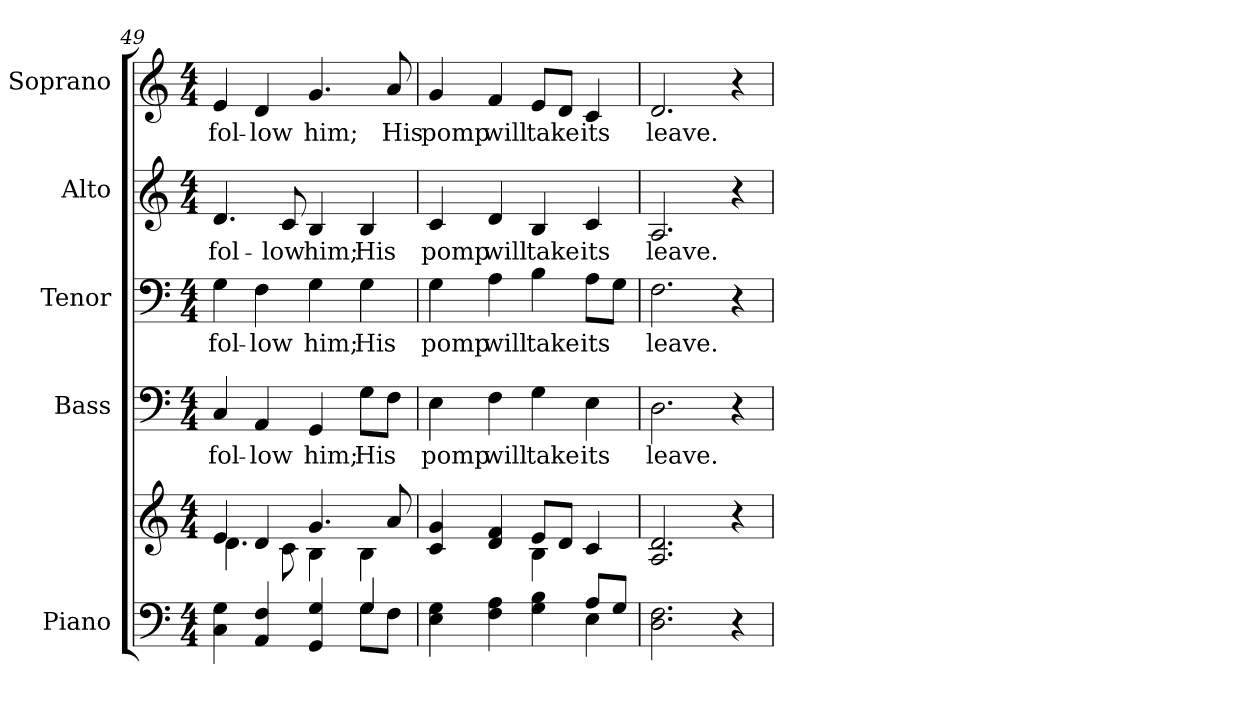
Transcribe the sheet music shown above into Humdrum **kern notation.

**kern	**kern	**kern	**text	**kern	**text	**kern	**text	**kern	**text
*part5	*part5	*part4	*part4	*part3	*part3	*part2	*part2	*part1	*part1
*staff6	*staff5	*staff4	*staff4	*staff3	*staff3	*staff2	*staff2	*staff1	*staff1
*I"Piano	*	*I"Bass	*	*I"Tenor	*	*I"Alto	*	*I"Soprano	*
*I'Pno.	*	*I'B.	*	*I'T.	*	*I'A.	*	*I'S.	*
*clefF4	*clefG2	*clefF4	*	*clefF4	*	*clefG2	*	*clefG2	*
*k[]	*k[]	*k[]	*	*k[]	*	*k[]	*	*k[]	*
*C:	*C:	*C:	*	*C:	*	*C:	*	*C:	*
*M4/4	*M4/4	*M4/4	*	*M4/4	*	*M4/4	*	*M4/4	*
=49	=49	=49	=49	=49	=49	=49	=49	=49	=49
*^	*^	*	*	*	*	*	*	*	*
!	!	!	!	!	!LO:LY:b:color=#000000	!	!	!	!	!	!
!	!	!	!	!	!	!	!LO:LY:b:color=#000000	!	!	!	!
!	!	!	!	!	!	!	!	!	!LO:LY:b:color=#000000	!	!
!	!	!	!	!	!	!	!	!	!	!	!LO:LY:b:color=#000000
4Ci\ 4Gi	2ryy	4ei/	4.di\	4Ci/	fol-	4Gi\	fol-	4.di/	fol-	4ei/	fol-
!	!	!	!	!	!LO:LY:b:color=#000000	!	!	!	!	!	!
!	!	!	!	!	!	!	!LO:LY:b:color=#000000	!	!	!	!
!	!	!	!	!	!	!	!	!	!	!	!LO:LY:b:color=#000000
4AAi/ 4Fi	.	4di/	.	4AAi/	-low	4Fi\	-low	.	.	4di/	-low
!	!	!	!	!	!	!	!	!	!LO:LY:b:color=#000000	!	!
.	.	.	8ci\	.	.	.	.	8ci/	-low	.	.
!	!	!	!	!	!LO:LY:b:color=#000000	!	!	!	!	!	!
!	!	!	!	!	!	!	!LO:LY:b:color=#000000	!	!	!	!
!	!	!	!	!	!	!	!	!	!LO:LY:b:color=#000000	!	!
!	!	!	!	!	!	!	!	!	!	!	!LO:LY:b:color=#000000
4GGi/ 4Gi	4ryy	4.gi/	4Bi\	4GGi/	him;	4Gi\	him;	4Bi/	him;	4.gi/	him;
!	!	!	!	!	!LO:LY:b:color=#000000	!	!	!	!	!	!
!	!	!	!	!	!	!	!LO:LY:b:color=#000000	!	!	!	!
!	!	!	!	!	!	!	!	!	!LO:LY:b:color=#000000	!	!
4Gi/	8Gi\L	.	4Bi\	8Gi\L	His	4Gi\	His	4Bi/	His	.	.
!	!	!	!	!	!	!	!	!	!	!	!LO:LY:b:color=#000000
.	8Fi\J	8ai/	.	8Fi\J	.	.	.	.	.	8ai/	His
=50	=50	=50	=50	=50	=50	=50	=50	=50	=50	=50	=50
!	!	!	!	!	!LO:LY:b:color=#000000	!	!	!	!	!	!
!	!	!	!	!	!	!	!LO:LY:b:color=#000000	!	!	!	!
!	!	!	!	!	!	!	!	!	!LO:LY:b:color=#000000	!	!
!	!	!	!	!	!	!	!	!	!	!	!LO:LY:b:color=#000000
4Ei\ 4Gi	2ryy	4ci/ 4gi	2ryy	4Ei\	pomp	4Gi\	pomp	4ci/	pomp	4gi/	pomp
!	!	!	!	!	!LO:LY:b:color=#000000	!	!	!	!	!	!
!	!	!	!	!	!	!	!LO:LY:b:color=#000000	!	!	!	!
!	!	!	!	!	!	!	!	!	!LO:LY:b:color=#000000	!	!
!	!	!	!	!	!	!	!	!	!	!	!LO:LY:b:color=#000000
4Fi\ 4Ai	.	4di/ 4fi	.	4Fi\	will	4Ai\	will	4di/	will	4fi/	will
!	!	!	!	!	!LO:LY:b:color=#000000	!	!	!	!	!	!
!	!	!	!	!	!	!	!LO:LY:b:color=#000000	!	!	!	!
!	!	!	!	!	!	!	!	!	!LO:LY:b:color=#000000	!	!
!	!	!	!	!	!	!	!	!	!	!	!LO:LY:b:color=#000000
4Gi\ 4Bi	4ryy	8ei/L	4Bi\	4Gi\	take	4Bi\	take	4Bi/	take	8ei/L	take
.	.	8di/J	.	.	.	.	.	.	.	8di/J	.
!	!	!	!	!	!LO:LY:b:color=#000000	!	!	!	!	!	!
!	!	!	!	!	!	!	!LO:LY:b:color=#000000	!	!	!	!
!	!	!	!	!	!	!	!	!	!LO:LY:b:color=#000000	!	!
!	!	!	!	!	!	!	!	!	!	!	!LO:LY:b:color=#000000
8Ai/L	4Ei\	4ci/	4ryy	4Ei\	its	8Ai\L	its	4ci/	its	4ci/	its
8Gi/J	.	.	.	.	.	8Gi\J	.	.	.	.	.
*v	*v	*	*	*	*	*	*	*	*	*	*
*	*v	*v	*	*	*	*	*	*	*	*
!!LO:PB:g=z
=51	=51	=51	=51	=51	=51	=51	=51	=51	=51
!	!	!	!LO:LY:b:color=#000000	!	!	!	!	!	!
!	!	!	!	!	!LO:LY:b:color=#000000	!	!	!	!
!	!	!	!	!	!	!	!LO:LY:b:color=#000000	!	!
!	!	!	!	!	!	!	!	!	!LO:LY:b:color=#000000
2.Di\ 2.Fi	2.Ai/ 2.di	2.Di\	leave.	2.Fi\	leave.	2.Ai/	leave.	2.di/	leave.
4r	4r	4r	.	4r	.	4r	.	4r	.
=	=	=	=	=	=	=	=	=	=
*-	*-	*-	*-	*-	*-	*-	*-	*-	*-
